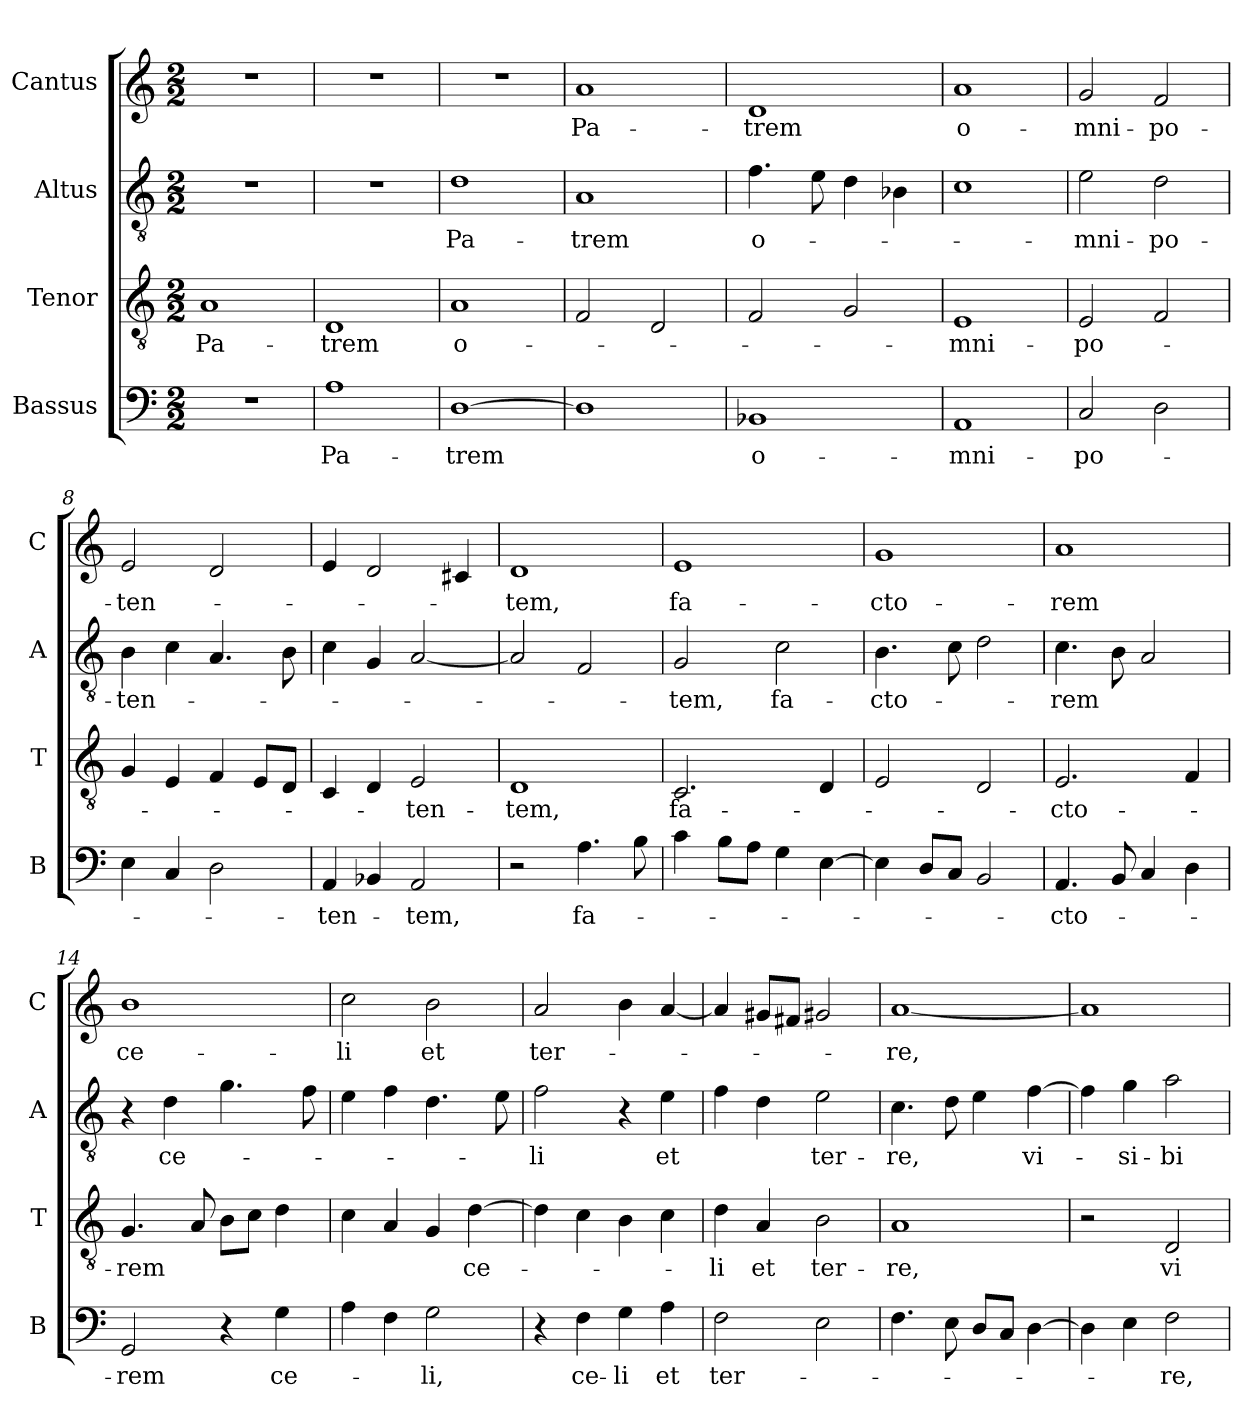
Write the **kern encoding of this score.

**kern	**text	**kern	**text	**kern	**text	**kern	**text
*part4	*part4	*part3	*part3	*part2	*part2	*part1	*part1
*staff4	*staff4	*staff3	*staff3	*staff2	*staff2	*staff1	*staff1
*I"Bassus	*	*I"Tenor	*	*I"Altus	*	*I"Cantus	*
*I'B	*	*I'T	*	*I'A	*	*I'C	*
*clefF4	*	*clefGv2	*	*clefGv2	*	*clefG2	*
*k[]	*	*k[]	*	*k[]	*	*k[]	*
*M2/2	*	*M2/2	*	*M2/2	*	*M2/2	*
*MM180	*	*MM180	*	*MM180	*	*MM180	*
=1	=1	=1	=1	=1	=1	=1	=1
1r	.	1A	Pa-	1r	.	1r	.
=2	=2	=2	=2	=2	=2	=2	=2
1A	Pa-	1D	-trem	1r	.	1r	.
=3	=3	=3	=3	=3	=3	=3	=3
!	!	!	!LO:LY:i	!	!	!	!
[1D	-trem	1A	o-	1d	Pa-	1r	.
=4	=4	=4	=4	=4	=4	=4	=4
1D]	.	2F	.	1A	-trem	1a	Pa-
.	.	2D	.	.	.	.	.
=5	=5	=5	=5	=5	=5	=5	=5
!	!LO:LY:i	!	!	!	!LO:LY:i	!	!
1BB-X	o-	2F	.	4.f	o-	1d	-trem
.	.	.	.	8e	.	.	.
.	.	2G	.	4d	.	.	.
.	.	.	.	4B-i	.	.	.
=6	=6	=6	=6	=6	=6	=6	=6
!	!LO:LY:i	!	!LO:LY:i	!	!	!	!
1AA	-mni-	1E	-mni-	1c	.	1a	o-
=7	=7	=7	=7	=7	=7	=7	=7
!	!LO:LY:i	!	!LO:LY:i	!	!LO:LY:i	!	!
2C	-po-	2E	-po-	2e	-mni-	2g	-mni-
!	!	!	!	!	!LO:LY:i	!	!
2D	.	2F	.	2d	-po-	2f	-po-
=8	=8	=8	=8	=8	=8	=8	=8
!	!	!	!	!	!LO:LY:i	!	!
4E	.	4G	.	4B	-ten-	2e	-ten-
4C	.	4E	.	4c	.	.	.
2D	.	4F	.	4.A	.	2d	.
.	.	8EL	.	.	.	.	.
.	.	8DJ	.	8B	.	.	.
=9	=9	=9	=9	=9	=9	=9	=9
!	!LO:LY:i	!	!	!	!	!	!
4AA	-ten-	4C	.	4c	.	4e	.
4BB-i	.	4D	.	4G	.	2d	.
!	!LO:LY:i	!	!LO:LY:i	!	!	!	!
2AA	-tem,	2E	-ten-	[2A	.	.	.
.	.	.	.	.	.	4c#X	.
=10	=10	=10	=10	=10	=10	=10	=10
!	!	!	!LO:LY:i	!	!	!	!
2r	.	1D	-tem,	2A]	.	1d	-tem,
4.A	fa-	.	.	2F	.	.	.
8B	.	.	.	.	.	.	.
=11	=11	=11	=11	=11	=11	=11	=11
!	!	!	!	!	!LO:LY:i	!	!
4c	.	2.C	fa-	2G	-tem,	1e	fa-
8BL	.	.	.	.	.	.	.
8AJ	.	.	.	.	.	.	.
4G	.	.	.	2c	fa-	.	.
[4E	.	4D	.	.	.	.	.
=12	=12	=12	=12	=12	=12	=12	=12
4E]	.	2E	.	4.B	-cto-	1g	-cto-
8DL	.	.	.	.	.	.	.
8CJ	.	.	.	8c	.	.	.
2BB	.	2D	.	2d	.	.	.
=13	=13	=13	=13	=13	=13	=13	=13
4.AA	-cto-	2.E	-cto-	4.c	-rem	1a	-rem
8BB	.	.	.	8B	.	.	.
4C	.	.	.	2A	.	.	.
4D	.	4F	.	.	.	.	.
=14	=14	=14	=14	=14	=14	=14	=14
2GG	-rem	4.G	-rem	4r	.	1b	ce-
!	!	!	!	!	!LO:LY:i	!	!
.	.	.	.	4d	ce-	.	.
.	.	8A	.	.	.	.	.
4r	.	8BL	.	4.g	.	.	.
.	.	8cJ	.	.	.	.	.
!	!LO:LY:i	!	!	!	!	!	!
4G	ce-	4d	.	.	.	.	.
.	.	.	.	8f	.	.	.
=15	=15	=15	=15	=15	=15	=15	=15
4A	.	4c	.	4e	.	2cc	-li
4F	.	4A	.	4f	.	.	.
!	!LO:LY:i	!	!	!	!	!	!
2G	-li,	4G	.	4.d	.	2b	et
!	!	!	!LO:LY:i	!	!	!	!
.	.	[4d	ce-	.	.	.	.
.	.	.	.	8e	.	.	.
=16	=16	=16	=16	=16	=16	=16	=16
!	!	!	!	!	!LO:LY:i	!	!
4r	.	4d]	.	2f	-li	2a	ter-
!	!LO:LY:i	!	!	!	!	!	!
4F	ce-	4c	.	.	.	.	.
!	!LO:LY:i	!	!	!	!	!	!
4G	-li	4B	.	4r	.	4b	.
!	!LO:LY:i	!	!	!	!LO:LY:i	!	!
4A	et	4c	.	4e	et	[4a	.
=17	=17	=17	=17	=17	=17	=17	=17
!	!LO:LY:i	!	!LO:LY:i	!	!	!	!
2F	ter-	4d	-li	4f	.	4a]	.
!	!	!	!LO:LY:i	!	!	!	!
.	.	4A	et	4d	.	8g#XL	.
.	.	.	.	.	.	8f#XJ	.
!	!	!	!LO:LY:i	!	!LO:LY:i	!	!
2E	.	2B	ter-	2e	ter-	2g#X	.
=18	=18	=18	=18	=18	=18	=18	=18
!	!	!	!LO:LY:i	!	!LO:LY:i	!	!
4.F	.	1A	-re,	4.c	-re,	[1a	-re,
8E	.	.	.	8d	.	.	.
8DL	.	.	.	4e	.	.	.
8CJ	.	.	.	.	.	.	.
!	!	!	!	!	!LO:LY:i	!	!
[4D	.	.	.	[4f	vi-	.	.
=19	=19	=19	=19	=19	=19	=19	=19
4D]	.	2r	.	4f]	.	1a]	.
!	!	!	!	!	!LO:LY:i	!	!
4E	.	.	.	4g	-si-	.	.
!	!LO:LY:i	!	!	!	!LO:LY:i	!	!
2F	-re,	2D	vi-	2a	-bi-	.	.
=	=	=	=	=	=	=	=
*-	*-	*-	*-	*-	*-	*-	*-
